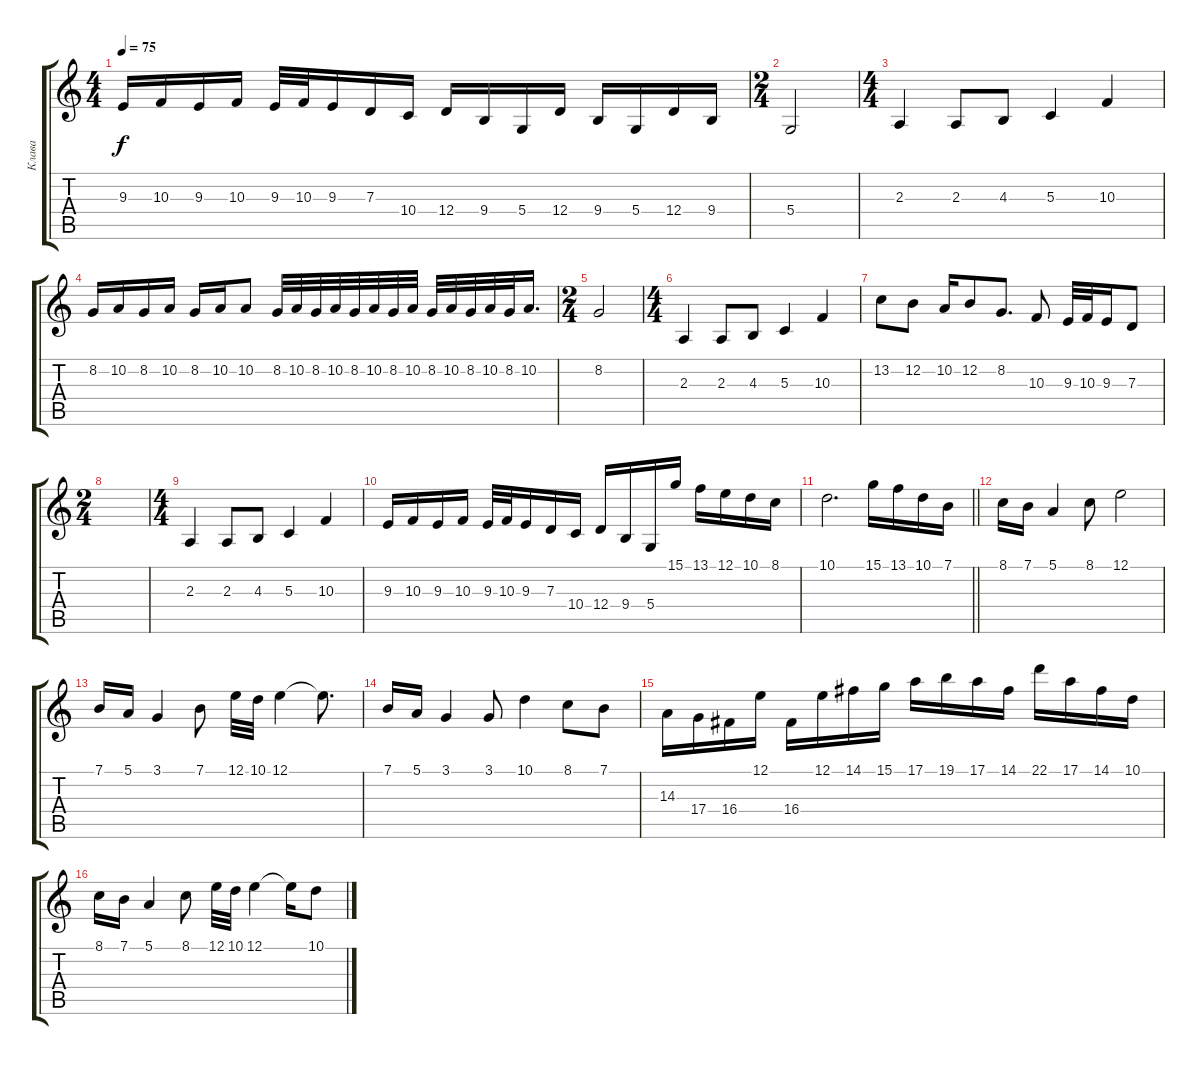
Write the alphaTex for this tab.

\track ("Клава" "Клава") {instrument acousticgrandpiano}
\staff {score tabs}
\tuning (E4 B3 G3 D3 A2 E2) {hide}
\ts (4 4)
\tempo 75
\clef g2
\ks c
9.3.16{dy f} 10.3.16 9.3.16 10.3.16 9.3.32 10.3.32 9.3.16 7.3.16 10.4.16 12.4.16 9.4.16 5.4.16 12.4.16 9.4.16 5.4.16 12.4.16 9.4.16 |
\ts (2 4)
5.4.2 |
\ts (4 4)
2.3.4 2.3.8 4.3.8 5.3.4 10.3.4 |
8.2.16 10.2.16 8.2.16 10.2.16 8.2.16 10.2.16 10.2.8 8.2.32 10.2.32 8.2.32 10.2.32 8.2.32 10.2.32 8.2.32 10.2.32 8.2.32 10.2.32 8.2.32 10.2.32 8.2.32 10.2.16{d} |
\ts (2 4)
8.2.2 |
\ts (4 4)
2.3.4 2.3.8 4.3.8 5.3.4 10.3.4 |
13.2.8 12.2.8 10.2.16 12.2.8 8.2.8{d} 10.3.8 9.3.32 10.3.32 9.3.16 7.3.8 |
\ts (2 4)
|
\ts (4 4)
2.3.4 2.3.8 4.3.8 5.3.4 10.3.4 |
9.3.16 10.3.16 9.3.16 10.3.16 9.3.32 10.3.32 9.3.16 7.3.16 10.4.16 12.4.16 9.4.16 5.4.16 15.1.16 13.1.16 12.1.16 10.1.16 8.1.16 |
\barLineRight lightlight
10.1.2{d} 15.1.16 13.1.16 10.1.16 7.1.16 |
8.1.16 7.1.16 5.1.4 8.1.8 12.1.2 |
7.1.16 5.1.16 3.1.4 7.1.8 12.1.32 10.1.32 12.1.4 12.1{t}.8{d} |
7.1.16 5.1.16 3.1.4 3.1.8 10.1.4 8.1.8 7.1.8 |
14.3.16 17.4.16 16.4.16 12.1.16 16.4.16 12.1.16 14.1.16 15.1.16 17.1.16 19.1.16 17.1.16 14.1.16 22.1.16 17.1.16 14.1.16 10.1.16 |
8.1.16 7.1.16 5.1.4 8.1.8 12.1.32 10.1.32 12.1.4 12.1{t}.16 10.1.8
